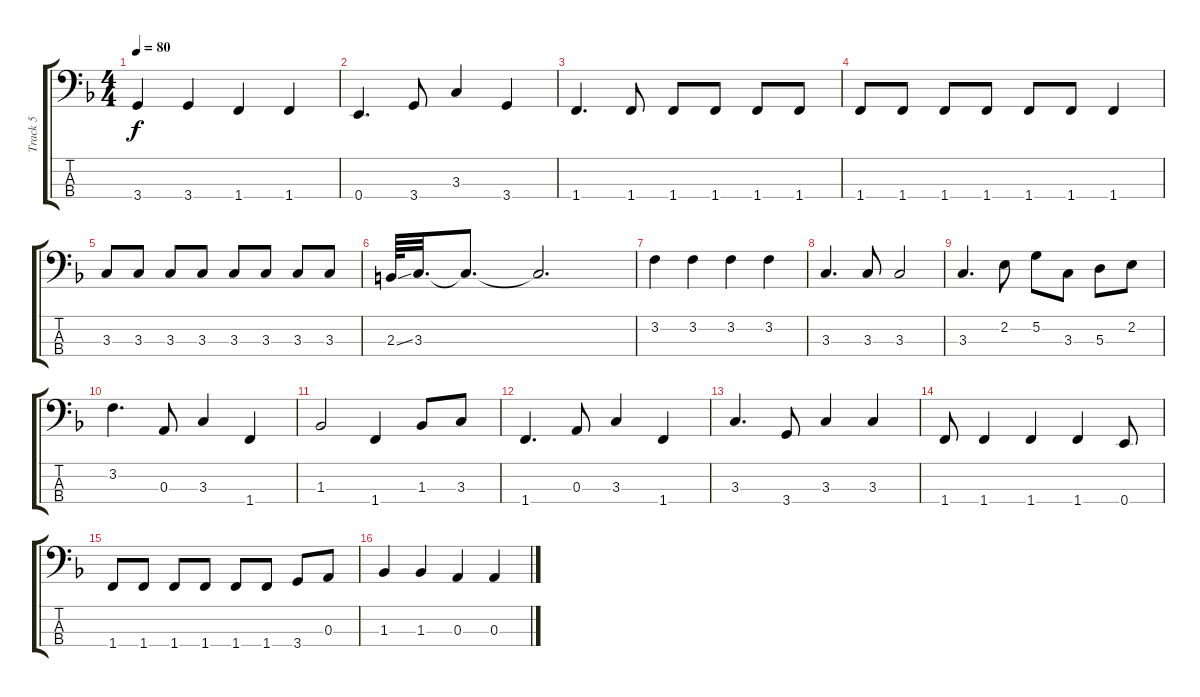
\track ("Track 5" "Track 5") {instrument electricbassfinger}
\staff {score tabs}
\tuning (G2 D2 A1 E1) {hide}
\ts (4 4)
\tempo 80
\clef f4
\ks f
3.4.4{dy f} 3.4.4 1.4.4 1.4.4 |
0.4.4{d} 3.4.8 3.3.4 3.4.4 |
1.4.4{d} 1.4.8 1.4.8 1.4.8 1.4.8 1.4.8 |
1.4.8 1.4.8 1.4.8 1.4.8 1.4.8 1.4.8 1.4.4 |
3.3.8 3.3.8 3.3.8 3.3.8 3.3.8 3.3.8 3.3.8 3.3.8 |
2.3{ss}.64 3.3.32{d} 3.3{t}.8{d} 3.3{t}.2{d} |
3.2.4 3.2.4 3.2.4 3.2.4 |
3.3.4{d} 3.3.8 3.3.2 |
3.3.4{d} 2.2.8 5.2.8 3.3.8 5.3.8 2.2.8 |
3.2.4{d} 0.3.8 3.3.4 1.4.4 |
1.3.2 1.4.4 1.3.8 3.3.8 |
1.4.4{d} 0.3.8 3.3.4 1.4.4 |
3.3.4{d} 3.4.8 3.3.4 3.3.4 |
1.4.8 1.4.4 1.4.4 1.4.4 0.4.8 |
1.4.8 1.4.8 1.4.8 1.4.8 1.4.8 1.4.8 3.4.8 0.3.8 |
1.3.4 1.3.4 0.3.4 0.3.4
